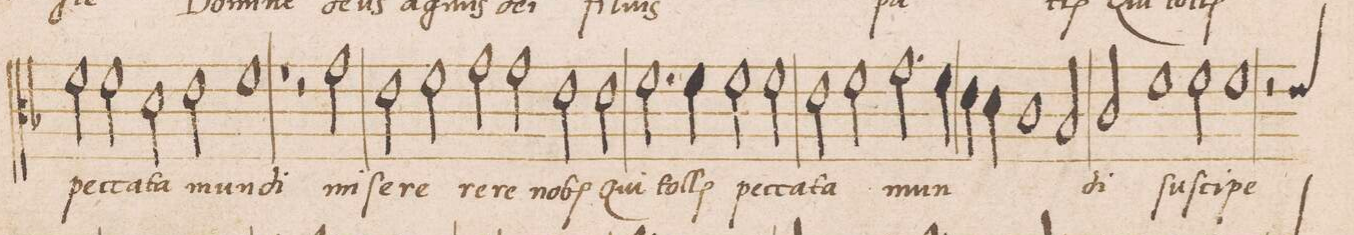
**kern	**text
*I"ALTVS	*
*clefC3	*
*k[b-]	*
*met(C|)	*
*M2/1	*
2f\	pec-
2f\	-ca-
2d\	-ta
2e\	mun-
=40-	=40-
1f	-di
1r	.
=41-	=41-
2r	.
2g\	mi-
2e\	-ſe-
2f\	-re-
=42-	=42-
2g\	-rere
2g\	no-
2e\	-bis
2e\	Qui
=43-	=43-
2.f\	tol-
4f\	-lis
2f\	pec-
2f\	-ca-
=44-	=44-
2e\	-ta
2f\	.
2.g\	mun-
4f\	.
=45-	=45-
4e\	.
4d\	.
1c	.
2B-/	.
=46-	=46-
2c/	di
1f	Suſ-
2f\	-ci-
=47-	=47-
1f	-pe
*custos:e	*
2r	.
*-	*-
